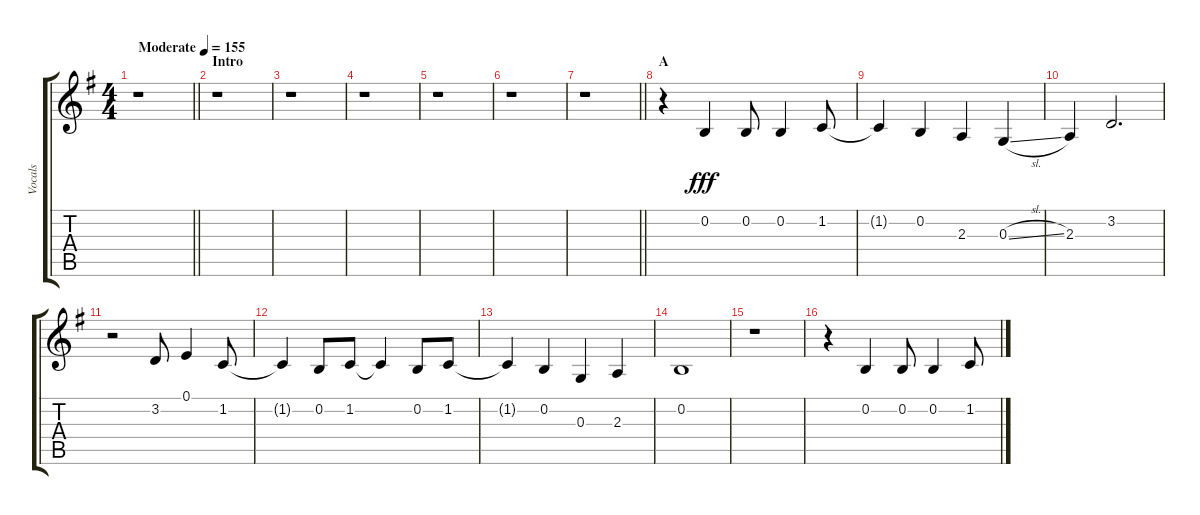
\track ("Vocals" "Vocals") {instrument voiceoohs}
\staff {score tabs}
\tuning (E4 B3 G3 D3 A2 E2) {hide}
\ts (4 4)
\tempo (155 "Moderate")
\clef g2
\barLineRight lightlight
\ks g
r.1{dy fff instrument voiceoohs} |
\section ("" "Intro")
r.1 |
r.1 |
r.1 |
r.1 |
r.1 |
\barLineRight lightlight
r.1 |
\section ("" "A")
r.4 0.2.4 0.2.8 0.2.4 1.2.8 |
1.2{t}.4 0.2.4 2.3.4 0.3{sl}.4 |
2.3.4 3.2.2{d} |
r.2 3.2.8 0.1.4 1.2.8 |
1.2{t}.4 0.2.8 1.2.8 1.2{t}.4 0.2.8 1.2.8 |
1.2{t}.4 0.2.4 0.3.4 2.3.4 |
0.2.1 |
r.1 |
r.4 0.2.4 0.2.8 0.2.4 1.2.8
